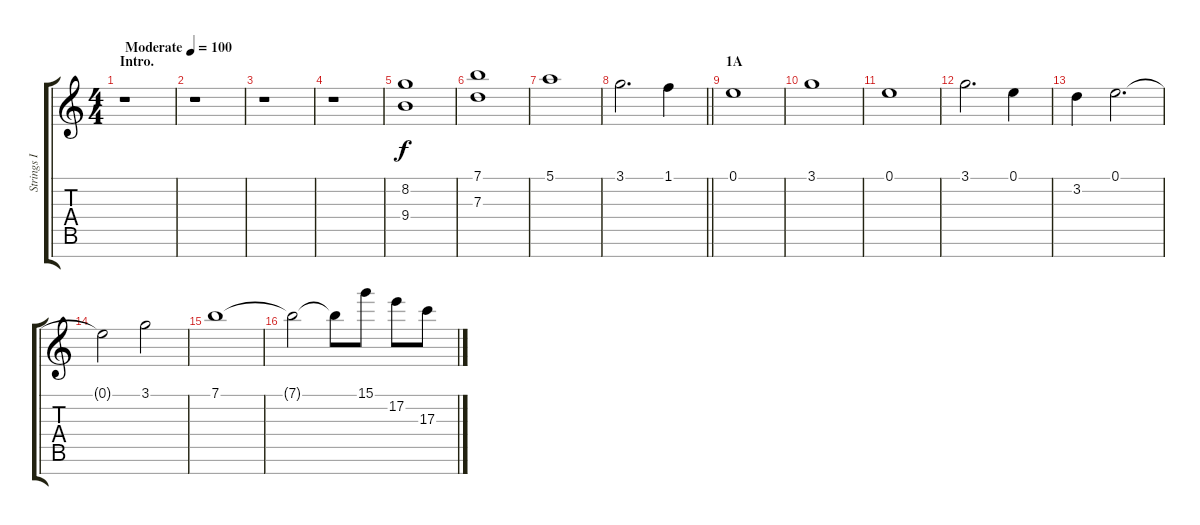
\track ("Strings I" "Strings I") {instrument stringensemble1}
\staff {score tabs}
\tuning (E5 B4 G4 D4 A3 E3 B2) {hide}
\ts (4 4)
\section ("" "Intro.")
\tempo (100 "Moderate")
\clef g2
\ks c
r.1{dy f instrument stringensemble1} |
r.1 |
r.1 |
r.1 |
(8.2 9.4).1 |
(7.1 7.3).1 |
5.1.1 |
\barLineRight lightlight
3.1.2{d} 1.1.4 |
\section ("" "1A")
0.1.1 |
3.1.1 |
0.1.1 |
3.1.2{d} 0.1.4 |
3.2.4 0.1.2{d} |
0.1{t}.2 3.1.2 |
7.1.1 |
7.1{t}.2 7.1{t}.8 15.1.8 17.2.8 17.3.8
